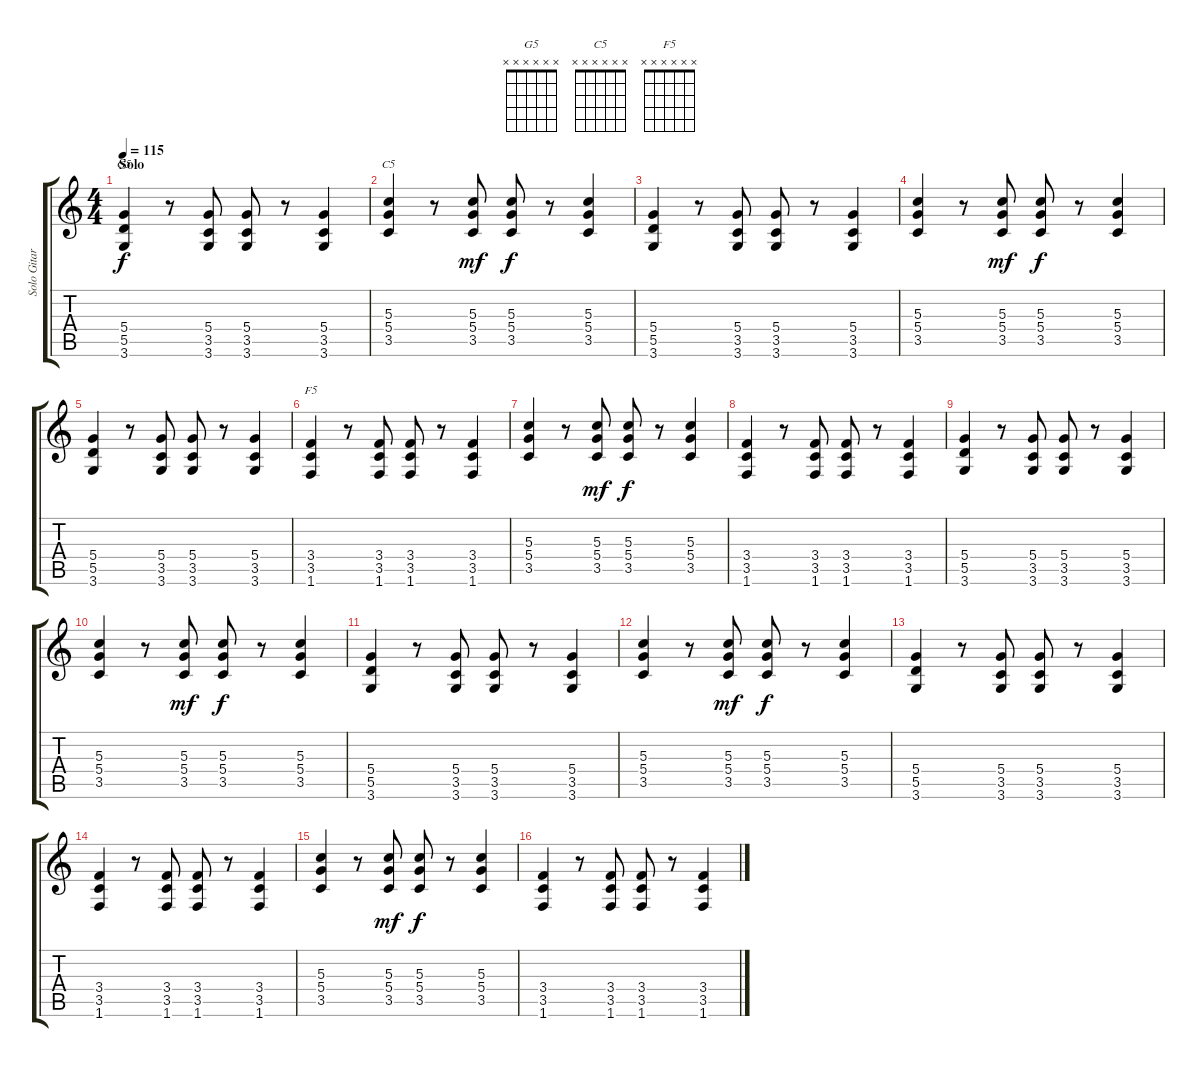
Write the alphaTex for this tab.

\track ("Solo Gitara 2" "Solo Gitar") {instrument distortionguitar}
\staff {score tabs}
\tuning (E4 B3 G3 D3 A2 E2) {hide}
\chord ("G5" x x x x x x)
\chord ("C5" x x x x x x)
\chord ("F5" x x x x x x)
\ts (4 4)
\section ("" "Solo")
\tempo 115
\clef g2
\ks c
(5.4 5.5 3.6).4{ch "G5" dy f} r.8 (5.4 3.5 3.6).8 (5.4 3.5 3.6).8 r.8 (5.4 3.5 3.6).4 |
(5.3 5.4 3.5).4{ch "C5"} r.8 (5.3 5.4 3.5).8{dy mf} (5.3 5.4 3.5).8{dy f} r.8 (5.3 5.4 3.5).4 |
(5.4 5.5 3.6).4 r.8 (5.4 3.5 3.6).8 (5.4 3.5 3.6).8 r.8 (5.4 3.5 3.6).4 |
(5.3 5.4 3.5).4 r.8 (5.3 5.4 3.5).8{dy mf} (5.3 5.4 3.5).8{dy f} r.8 (5.3 5.4 3.5).4 |
(5.4 5.5 3.6).4 r.8 (5.4 3.5 3.6).8 (5.4 3.5 3.6).8 r.8 (5.4 3.5 3.6).4 |
(3.4 3.5 1.6).4{ch "F5"} r.8 (3.4 3.5 1.6).8 (3.4 3.5 1.6).8 r.8 (3.4 3.5 1.6).4 |
(5.3 5.4 3.5).4 r.8 (5.3 5.4 3.5).8{dy mf} (5.3 5.4 3.5).8{dy f} r.8 (5.3 5.4 3.5).4 |
(3.4 3.5 1.6).4 r.8 (3.4 3.5 1.6).8 (3.4 3.5 1.6).8 r.8 (3.4 3.5 1.6).4 |
(5.4 5.5 3.6).4 r.8 (5.4 3.5 3.6).8 (5.4 3.5 3.6).8 r.8 (5.4 3.5 3.6).4 |
(5.3 5.4 3.5).4 r.8 (5.3 5.4 3.5).8{dy mf} (5.3 5.4 3.5).8{dy f} r.8 (5.3 5.4 3.5).4 |
(5.4 5.5 3.6).4 r.8 (5.4 3.5 3.6).8 (5.4 3.5 3.6).8 r.8 (5.4 3.5 3.6).4 |
(5.3 5.4 3.5).4 r.8 (5.3 5.4 3.5).8{dy mf} (5.3 5.4 3.5).8{dy f} r.8 (5.3 5.4 3.5).4 |
(5.4 5.5 3.6).4 r.8 (5.4 3.5 3.6).8 (5.4 3.5 3.6).8 r.8 (5.4 3.5 3.6).4 |
(3.4 3.5 1.6).4 r.8 (3.4 3.5 1.6).8 (3.4 3.5 1.6).8 r.8 (3.4 3.5 1.6).4 |
(5.3 5.4 3.5).4 r.8 (5.3 5.4 3.5).8{dy mf} (5.3 5.4 3.5).8{dy f} r.8 (5.3 5.4 3.5).4 |
(3.4 3.5 1.6).4 r.8 (3.4 3.5 1.6).8 (3.4 3.5 1.6).8 r.8 (3.4 3.5 1.6).4
